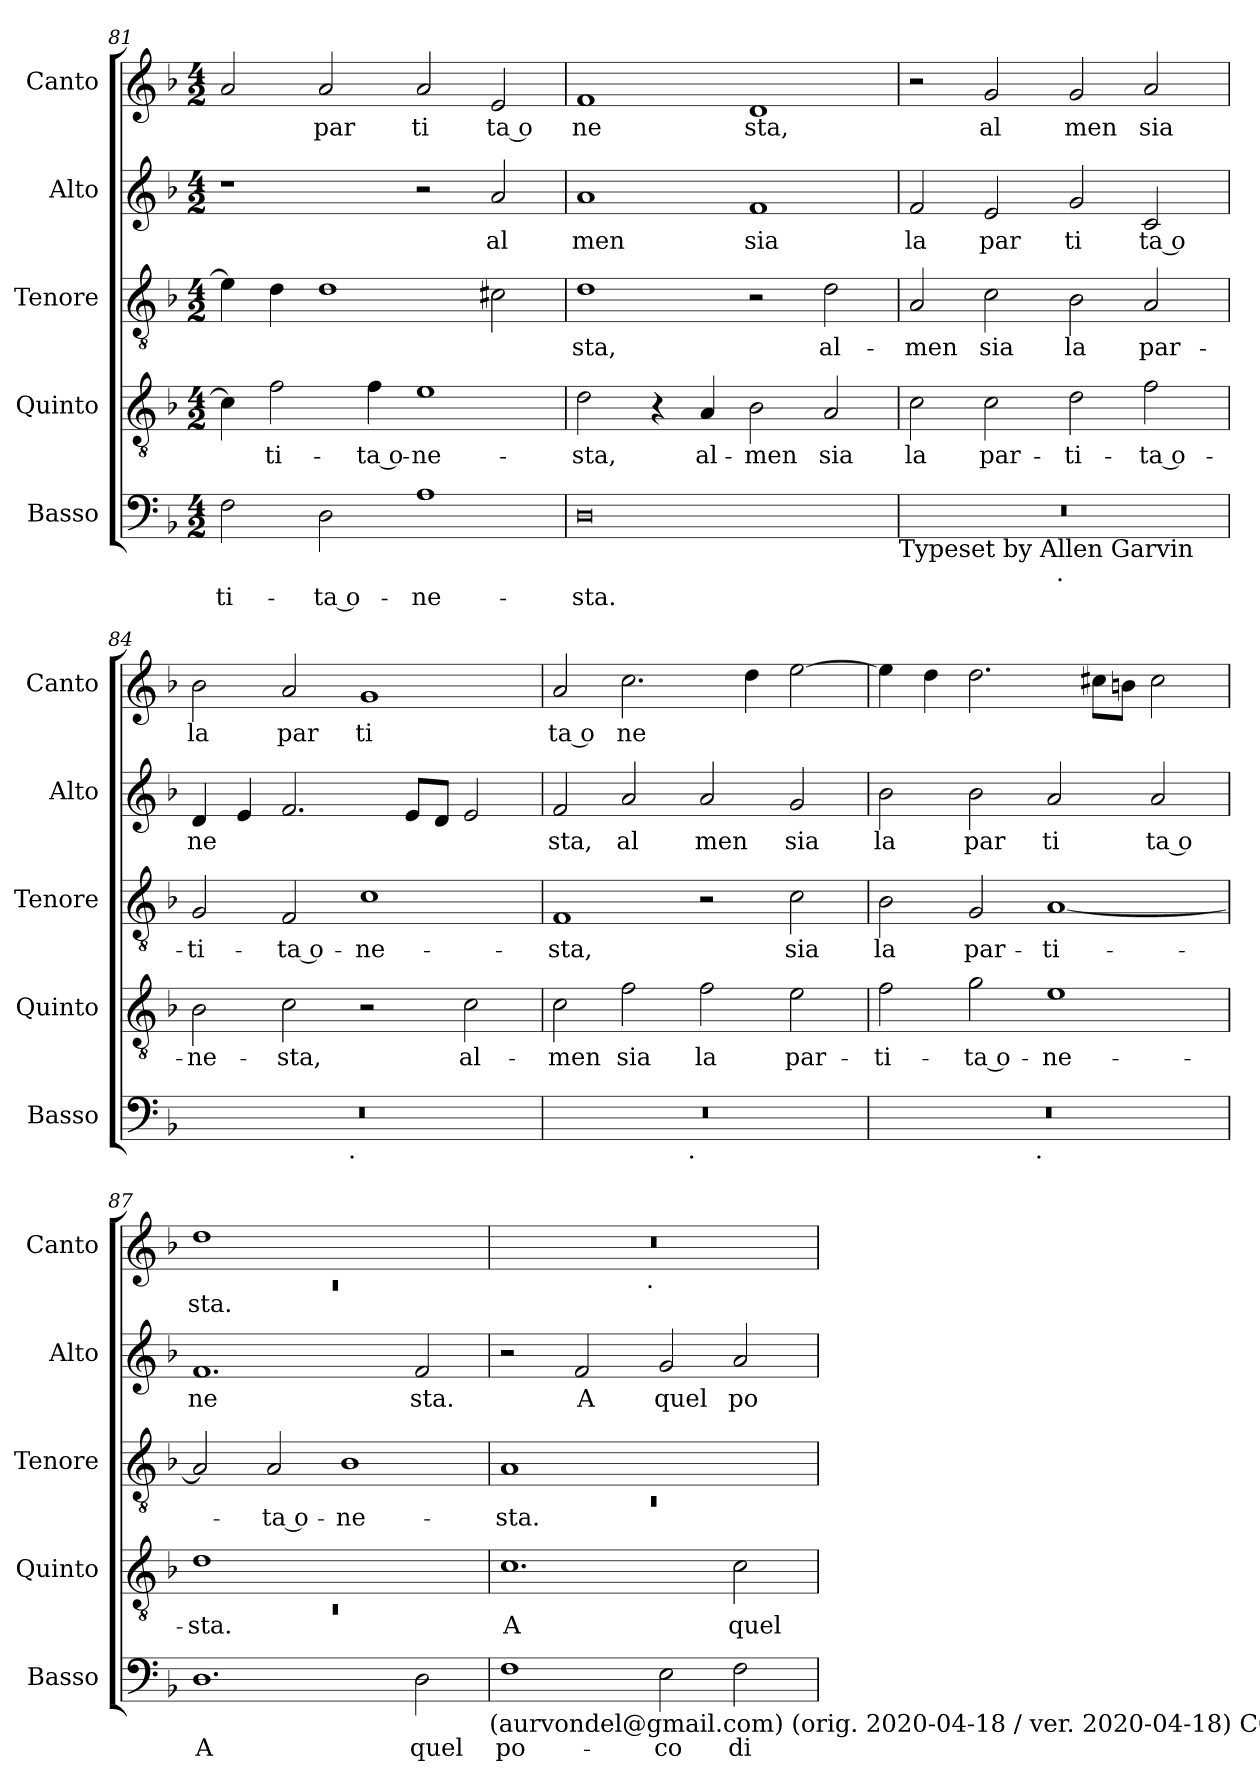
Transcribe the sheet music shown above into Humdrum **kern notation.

**kern	**text	**kern	**text	**kern	**text	**kern	**text	**kern	**text
*part5	*part5	*part4	*part4	*part3	*part3	*part2	*part2	*part1	*part1
*staff5	*staff5	*staff4	*staff4	*staff3	*staff3	*staff2	*staff2	*staff1	*staff1
*I"Basso	*	*I"Quinto	*	*I"Tenore	*	*I"Alto	*	*I"Canto	*
*I'Basso	*	*I'Quinto	*	*I'Tenore	*	*I'Alto	*	*I'Canto	*
*clefF4	*	*clefGv2	*	*clefGv2	*	*clefG2	*	*clefG2	*
*k[b-]	*	*k[b-]	*	*k[b-]	*	*k[b-]	*	*k[b-]	*
*F:	*	*F:	*	*F:	*	*F:	*	*F:	*
*M4/2	*	*M4/2	*	*M4/2	*	*M4/2	*	*M4/2	*
=81	=81	=81	=81	=81	=81	=81	=81	=81	=81
2F\	-ti-	4c\]	.	4e\]	.	1r	.	2a/	.
.	.	2f\	-ti-	4d\	.	.	.	.	.
2D\	ta o-	.	.	1d	.	.	.	2a/	par
.	.	4f\	ta o-	.	.	.	.	.	.
1A	-ne-	1e	-ne-	.	.	2r	.	2a/	ti
.	.	.	.	2c#X\	.	2a/	al	2e/	ta o
!!LO:LB:g=z
=82	=82	=82	=82	=82	=82	=82	=82	=82	=82
0D	-sta.	2d\	-sta,	1d	-sta,	1a	men	1f	ne
.	.	4r	.	.	.	.	.	.	.
.	.	4A/	al-	.	.	.	.	.	.
.	.	2B-\	-men	2r	.	1f	sia	1d	sta,
.	.	2A/	sia	2d\	al-	.	.	.	.
!LO:TX:b:t=Typeset by Allen Garvin	!	!	!	!	!	!	!	!	!
=83	=83	=83	=83	=83	=83	=83	=83	=83	=83
*^	*	*	*	*	*	*	*	*	*
0r	2ryy	.	2c\	la	2A/	-men	2f/	la	2r	.
.	4...ryy	.	2c\	par-	2c\	sia	2e/	par	2g/	al
!	!LO:TX:b:t=.	!	!	!	!	!	!	!	!	!
.	1ryy	.	.	.	.	.	.	.	.	.
.	.	.	2d\	-ti-	2B-\	la	2g/	ti	2g/	men
.	.	.	2f\	ta o-	2A/	par-	2c/	ta o	2a/	sia
.	32ryy	.	.	.	.	.	.	.	.	.
=84	=84	=84	=84	=84	=84	=84	=84	=84	=84	=84
0r	2ryy	.	2B-\	-ne-	2G/	-ti-	4d/	ne	2b-\	la
.	.	.	.	.	.	.	4e/	.	.	.
.	4...ryy	.	2c\	-sta,	2F/	ta o-	2.f/	.	2a/	par
!	!LO:TX:b:t=.	!	!	!	!	!	!	!	!	!
.	1ryy	.	.	.	.	.	.	.	.	.
.	.	.	2r	.	1c	-ne-	.	.	1g	ti
.	.	.	.	.	.	.	8e/L	.	.	.
.	.	.	.	.	.	.	8d/J	.	.	.
.	.	.	2c\	al-	.	.	2e/	.	.	.
.	32ryy	.	.	.	.	.	.	.	.	.
=85	=85	=85	=85	=85	=85	=85	=85	=85	=85	=85
0r	2ryy	.	2c\	-men	1F	-sta,	2f/	sta,	2a/	ta o
.	4...ryy	.	2f\	sia	.	.	2a/	al	2.cc\	ne
!	!LO:TX:b:t=.	!	!	!	!	!	!	!	!	!
.	1ryy	.	.	.	.	.	.	.	.	.
.	.	.	2f\	la	2r	.	2a/	men	.	.
.	.	.	.	.	.	.	.	.	4dd\	.
.	.	.	2e\	par-	2c\	sia	2g/	sia	[2ee\	.
.	32ryy	.	.	.	.	.	.	.	.	.
=86	=86	=86	=86	=86	=86	=86	=86	=86	=86	=86
0r	2ryy	.	2f\	-ti-	2B-\	la	2b-\	la	4ee\]	.
.	.	.	.	.	.	.	.	.	4dd\	.
.	4...ryy	.	2g\	ta o-	2G/	par-	2b-\	par	2.dd\	.
!	!LO:TX:b:t=.	!	!	!	!	!	!	!	!	!
.	1ryy	.	.	.	.	.	.	.	.	.
.	.	.	1e	-ne-	[1A	-ti-	2a/	ti	.	.
.	.	.	.	.	.	.	.	.	8cc#X\L	.
.	.	.	.	.	.	.	.	.	8bn\J	.
.	.	.	.	.	.	.	2a/	ta o	2cc#\	.
.	32ryy	.	.	.	.	.	.	.	.	.
*v	*v	*	*	*	*	*	*	*	*	*
!!LO:PB:g=z
=87	=87	=87	=87	=87	=87	=87	=87	=87	=87
*	*	*^	*	*	*	*	*	*^	*
1.D	A	1d	0rC	-sta.	2A/]	.	1.f	ne	1dd	0rc	sta.
.	.	.	.	.	2A/	ta o-	.	.	.	.	.
.	.	1ryy	.	.	1B-	-ne-	.	.	1ryy	.	.
2D\	quel	.	.	.	.	.	2f/	sta.	.	.	.
*	*	*v	*v	*	*	*	*	*	*	*	*
!LO:TX:b:t=(aurvondel@gmail.com) (orig. 2020-04-18 / ver. 2020-04-18) CC BY-NC 3.0	!	!	!	!	!	!	!	!	!	!
=88	=88	=88	=88	=88	=88	=88	=88	=88	=88	=88
*	*	*	*	*^	*	*	*	*	*	*
1F	po-	1.c	A	1A	0rC	-sta.	2r	.	0r	2ryy	.
.	.	.	.	.	.	.	2f/	A	.	4...ryy	.
!	!	!	!	!	!	!	!	!	!	!LO:TX:b:t=.	!
.	.	.	.	.	.	.	.	.	.	1ryy	.
2E\	-co	.	.	1ryy	.	.	2g/	quel	.	.	.
2F\	di	2c\	quel	.	.	.	2a/	po	.	.	.
.	.	.	.	.	.	.	.	.	.	32ryy	.
*	*	*	*	*v	*v	*	*	*	*v	*v	*
=	=	=	=	=	=	=	=	=	=
*-	*-	*-	*-	*-	*-	*-	*-	*-	*-
